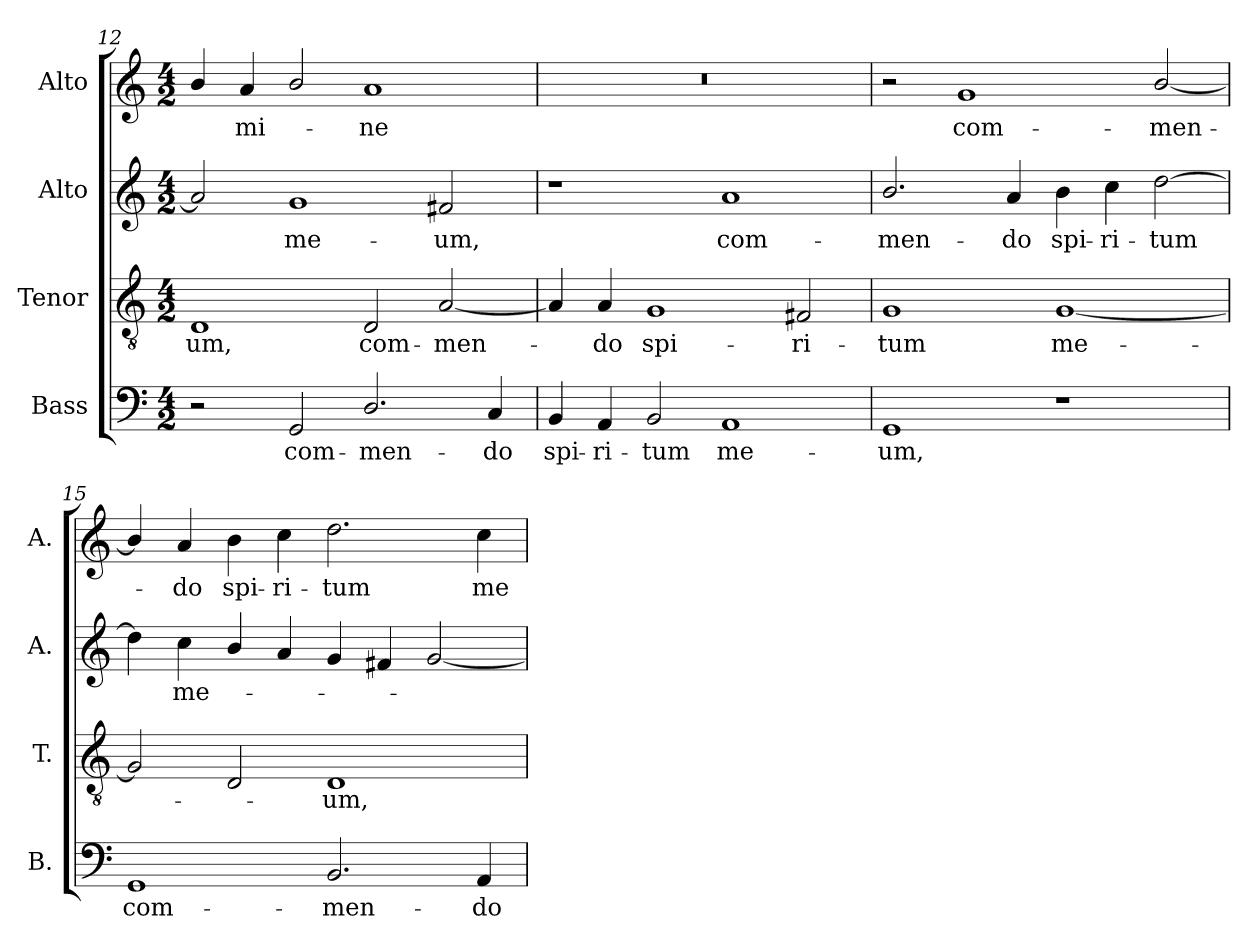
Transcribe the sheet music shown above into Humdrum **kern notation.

**kern	**text	**kern	**text	**kern	**text	**kern	**text
*part4	*part4	*part3	*part3	*part2	*part2	*part1	*part1
*staff4	*staff4	*staff3	*staff3	*staff2	*staff2	*staff1	*staff1
*I"Bass	*	*I"Tenor	*	*I"Alto	*	*I"Alto	*
*I'B.	*	*I'T.	*	*I'A.	*	*I'A.	*
*clefF4	*	*clefGv2	*	*clefG2	*	*clefG2	*
*	*	*ITrd7c12	*	*	*	*	*
*k[]	*	*k[]	*	*k[]	*	*k[]	*
*C:	*	*C:	*	*C:	*	*C:	*
*M4/2	*	*M4/2	*	*M4/2	*	*M4/2	*
=12	=12	=12	=12	=12	=12	=12	=12
!	!	!	!LO:LY:b:color=#000000	!	!	!	!
2r	.	1DDi	-um,	2ai/]	.	4bi/	.
!	!	!	!	!	!	!	!LO:LY:b:color=#000000
.	.	.	.	.	.	4ai/	-mi-
!	!LO:LY:b:color=#000000	!	!	!	!	!	!
!	!	!	!	!	!LO:LY:b:color=#000000	!	!
2GGi/	com-	.	.	1gi	me-	2bi/	.
!	!LO:LY:b:color=#000000	!	!	!	!	!	!
!	!	!	!LO:LY:b:color=#000000	!	!	!	!
!	!	!	!	!	!	!	!LO:LY:b:color=#000000
2.Di/	-men-	2DDi/	com-	.	.	1ai	-ne
!	!	!	!LO:LY:b:color=#000000	!	!	!	!
!	!	!	!	!	!LO:LY:b:color=#000000	!	!
.	.	[2AAi/	-men-	2f#Xi/	-um,	.	.
!	!LO:LY:b:color=#000000	!	!	!	!	!	!
4Ci/	-do	.	.	.	.	.	.
!!LO:LB:g=z
=13	=13	=13	=13	=13	=13	=13	=13
!	!LO:LY:b:color=#000000	!	!	!	!	!LO:N:vis=1	!
4BBi/	spi-	4AAi/]	.	1r	.	0r	.
!	!LO:LY:b:color=#000000	!	!	!	!	!	!
!	!	!	!LO:LY:b:color=#000000	!	!	!	!
4AAi/	-ri-	4AAi/	-do	.	.	.	.
!	!LO:LY:b:color=#000000	!	!	!	!	!	!
!	!	!	!LO:LY:b:color=#000000	!	!	!	!
2BBi/	-tum	1GGi	spi-	.	.	.	.
!	!LO:LY:b:color=#000000	!	!	!	!	!	!
!	!	!	!	!	!LO:LY:b:color=#000000	!	!
1AAi	me-	.	.	1ai	com-	.	.
!	!	!	!LO:LY:b:color=#000000	!	!	!	!
.	.	2FF#Xi/	-ri-	.	.	.	.
=14	=14	=14	=14	=14	=14	=14	=14
!	!LO:LY:b:color=#000000	!	!	!	!	!	!
!	!	!	!LO:LY:b:color=#000000	!	!	!	!
!	!	!	!	!	!LO:LY:b:color=#000000	!	!
1GGi	-um,	1GGi	-tum	2.bi/	-men-	2r	.
!	!	!	!	!	!	!	!LO:LY:b:color=#000000
.	.	.	.	.	.	1gi	com-
!	!	!	!	!	!LO:LY:b:color=#000000	!	!
.	.	.	.	4ai/	-do	.	.
!	!	!	!LO:LY:b:color=#000000	!	!	!	!
!	!	!	!	!	!LO:LY:b:color=#000000	!	!
1r	.	[1GGi	me-	4bi\	spi-	.	.
!	!	!	!	!	!LO:LY:b:color=#000000	!	!
.	.	.	.	4cci\	-ri-	.	.
!	!	!	!	!	!LO:LY:b:color=#000000	!	!
!	!	!	!	!	!	!	!LO:LY:b:color=#000000
.	.	.	.	[2ddi\	-tum	[2bi/	-men-
=15	=15	=15	=15	=15	=15	=15	=15
!	!LO:LY:b:color=#000000	!	!	!	!	!	!
1GGi	com-	2GGi/]	.	4ddi\]	.	4bi/]	.
!	!	!	!	!	!LO:LY:b:color=#000000	!	!
!	!	!	!	!	!	!	!LO:LY:b:color=#000000
.	.	.	.	4cci\	me-	4ai/	-do
!	!	!	!	!	!	!	!LO:LY:b:color=#000000
.	.	2DDi/	.	4bi/	.	4bi\	spi-
!	!	!	!	!	!	!	!LO:LY:b:color=#000000
.	.	.	.	4ai/	.	4cci\	-ri-
!	!LO:LY:b:color=#000000	!	!	!	!	!	!
!	!	!	!LO:LY:b:color=#000000	!	!	!	!
!	!	!	!	!	!	!	!LO:LY:b:color=#000000
2.BBi/	-men-	1DDi	-um,	4gi/	.	2.ddi\	-tum
.	.	.	.	4f#Xi/	.	.	.
.	.	.	.	[2gi/	.	.	.
!	!LO:LY:b:color=#000000	!	!	!	!	!	!
!	!	!	!	!	!	!	!LO:LY:b:color=#000000
4AAi/	-do	.	.	.	.	4cci\	me-
=	=	=	=	=	=	=	=
*-	*-	*-	*-	*-	*-	*-	*-
